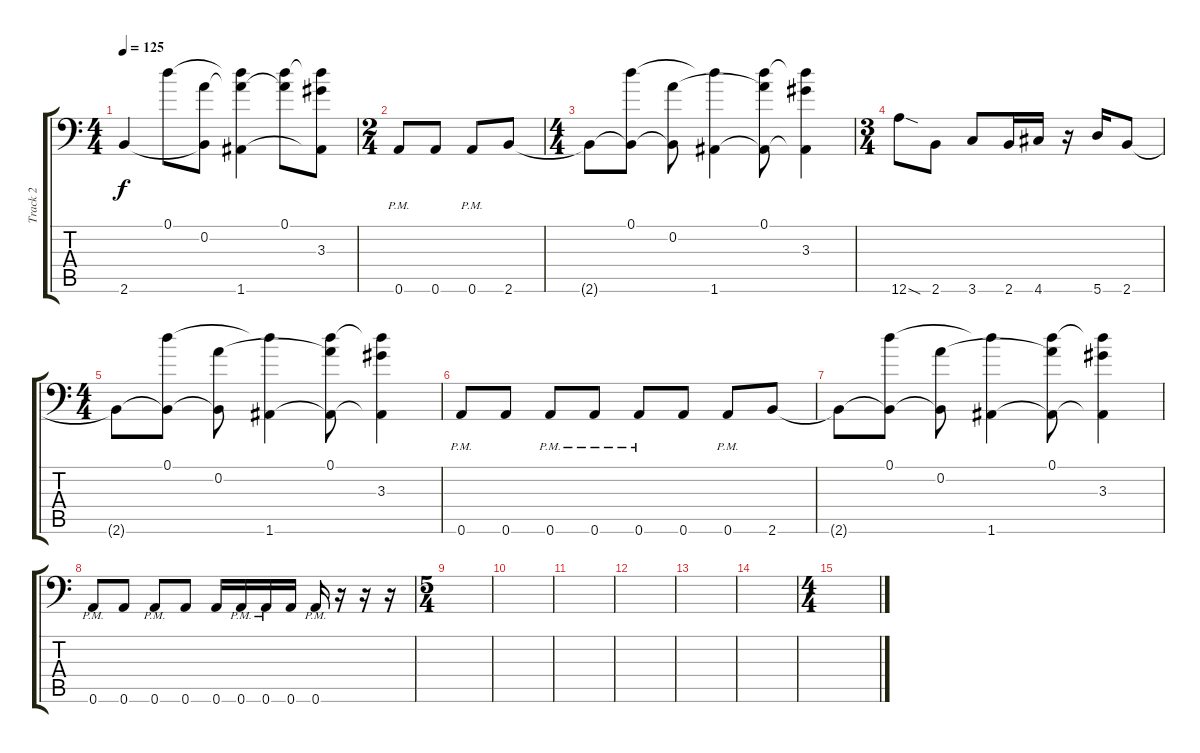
\track ("Track 2" "Track 2") {instrument distortionguitar}
\staff {score tabs}
\tuning (D4 A3 F3 C3 G2 A1) {hide}
\ts (4 4)
\tempo 125
\clef f4
\ks c
2.6.4{dy f} 0.1.8 (0.2 2.6{t}).8 (0.1{t} 0.2{t} 1.6).4 (0.1 0.2{t}).8 (0.1{t} 3.3 1.6{t}).8 |
\ts (2 4)
0.6{pm}.8 0.6.8 0.6{pm}.8 2.6.8 |
\ts (4 4)
2.6{t}.8 (0.1 2.6{t}).8 (0.2 2.6{t}).8 (0.1{t} 1.6).4 (0.1 0.2{t} 1.6{t}).8 (0.1{t} 3.3 1.6{t}).4 |
\ts (3 4)
12.6{sod}.8 2.6.8 3.6.8 2.6.16 4.6.16 r.16 5.6.16 2.6.8 |
\ts (4 4)
2.6{t}.8 (0.1 2.6{t}).8 (0.2 2.6{t}).8 (0.1{t} 1.6).4 (0.1 0.2{t} 1.6{t}).8 (0.1{t} 3.3 1.6{t}).4 |
0.6{pm}.8 0.6.8 0.6{pm}.8 0.6{pm}.8 0.6{pm}.8 0.6.8 0.6{pm}.8 2.6.8 |
2.6{t}.8 (0.1 2.6{t}).8 (0.2 2.6{t}).8 (0.1{t} 1.6).4 (0.1 0.2{t} 1.6{t}).8 (0.1{t} 3.3 1.6{t}).4 |
0.6{pm}.8 0.6.8 0.6{pm}.8 0.6.8 0.6.16 0.6{pm}.16 0.6{pm}.16 0.6.16 0.6{pm}.16 r.16 r.16 r.16 |
\ts (5 4)
|
|
|
|
|
|
\ts (4 4)
